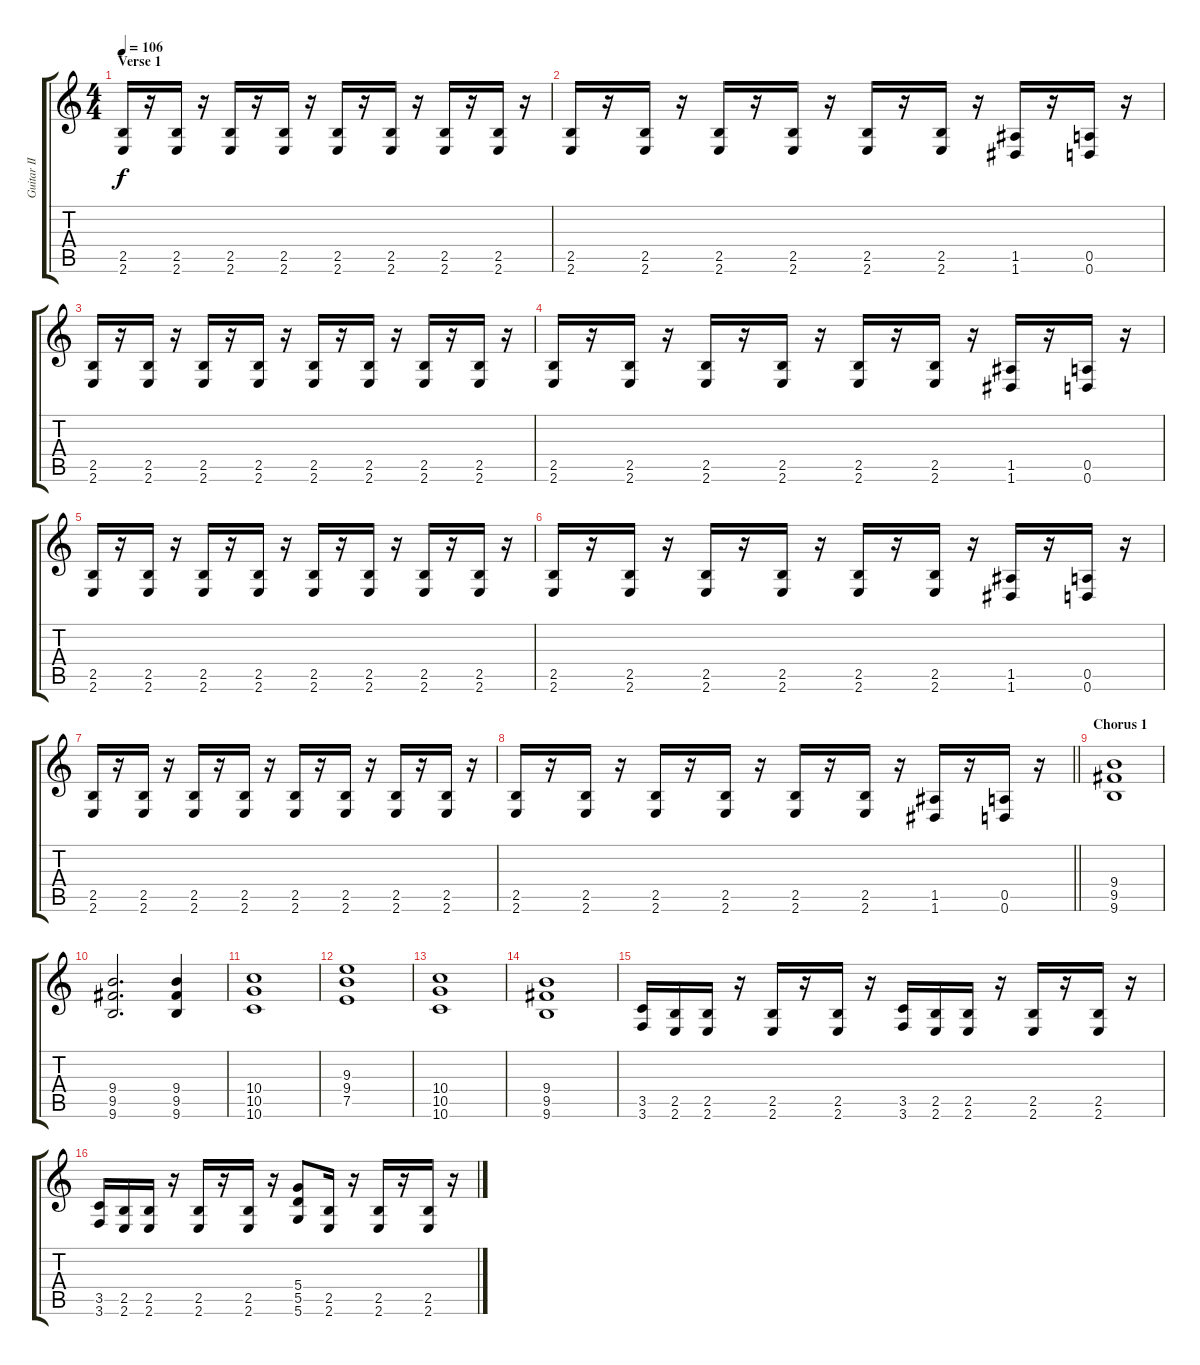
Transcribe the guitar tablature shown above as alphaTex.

\track ("Guitar II - Paul Landers" "Guitar II ") {instrument distortionguitar}
\staff {score tabs}
\tuning (E4 B3 G3 D3 A2 D2) {hide}
\ts (4 4)
\section ("" "Verse 1")
\tempo 106
\clef g2
\ks c
(2.5 2.6).16{dy f} r.16 (2.5 2.6).16 r.16 (2.5 2.6).16 r.16 (2.5 2.6).16 r.16 (2.5 2.6).16 r.16 (2.5 2.6).16 r.16 (2.5 2.6).16 r.16 (2.5 2.6).16 r.16 |
(2.5 2.6).16 r.16 (2.5 2.6).16 r.16 (2.5 2.6).16 r.16 (2.5 2.6).16 r.16 (2.5 2.6).16 r.16 (2.5 2.6).16 r.16 (1.5 1.6).16 r.16 (0.5 0.6).16 r.16 |
(2.5 2.6).16 r.16 (2.5 2.6).16 r.16 (2.5 2.6).16 r.16 (2.5 2.6).16 r.16 (2.5 2.6).16 r.16 (2.5 2.6).16 r.16 (2.5 2.6).16 r.16 (2.5 2.6).16 r.16 |
(2.5 2.6).16 r.16 (2.5 2.6).16 r.16 (2.5 2.6).16 r.16 (2.5 2.6).16 r.16 (2.5 2.6).16 r.16 (2.5 2.6).16 r.16 (1.5 1.6).16 r.16 (0.5 0.6).16 r.16 |
(2.5 2.6).16 r.16 (2.5 2.6).16 r.16 (2.5 2.6).16 r.16 (2.5 2.6).16 r.16 (2.5 2.6).16 r.16 (2.5 2.6).16 r.16 (2.5 2.6).16 r.16 (2.5 2.6).16 r.16 |
(2.5 2.6).16 r.16 (2.5 2.6).16 r.16 (2.5 2.6).16 r.16 (2.5 2.6).16 r.16 (2.5 2.6).16 r.16 (2.5 2.6).16 r.16 (1.5 1.6).16 r.16 (0.5 0.6).16 r.16 |
(2.5 2.6).16 r.16 (2.5 2.6).16 r.16 (2.5 2.6).16 r.16 (2.5 2.6).16 r.16 (2.5 2.6).16 r.16 (2.5 2.6).16 r.16 (2.5 2.6).16 r.16 (2.5 2.6).16 r.16 |
\barLineRight lightlight
(2.5 2.6).16 r.16 (2.5 2.6).16 r.16 (2.5 2.6).16 r.16 (2.5 2.6).16 r.16 (2.5 2.6).16 r.16 (2.5 2.6).16 r.16 (1.5 1.6).16 r.16 (0.5 0.6).16 r.16 |
\section ("" "Chorus 1")
(9.4 9.5 9.6).1 |
(9.4 9.5 9.6).2{d} (9.4 9.5 9.6).4 |
(10.4 10.5 10.6).1 |
(9.3 9.4 7.5).1 |
(10.4 10.5 10.6).1 |
(9.4 9.5 9.6).1 |
(3.5 3.6).16 (2.5 2.6).16 (2.5 2.6).16 r.16 (2.5 2.6).16 r.16 (2.5 2.6).16 r.16 (3.5 3.6).16 (2.5 2.6).16 (2.5 2.6).16 r.16 (2.5 2.6).16 r.16 (2.5 2.6).16 r.16 |
(3.5 3.6).16 (2.5 2.6).16 (2.5 2.6).16 r.16 (2.5 2.6).16 r.16 (2.5 2.6).16 r.16 (5.4 5.5 5.6).8 (2.5 2.6).16 r.16 (2.5 2.6).16 r.16 (2.5 2.6).16 r.16
